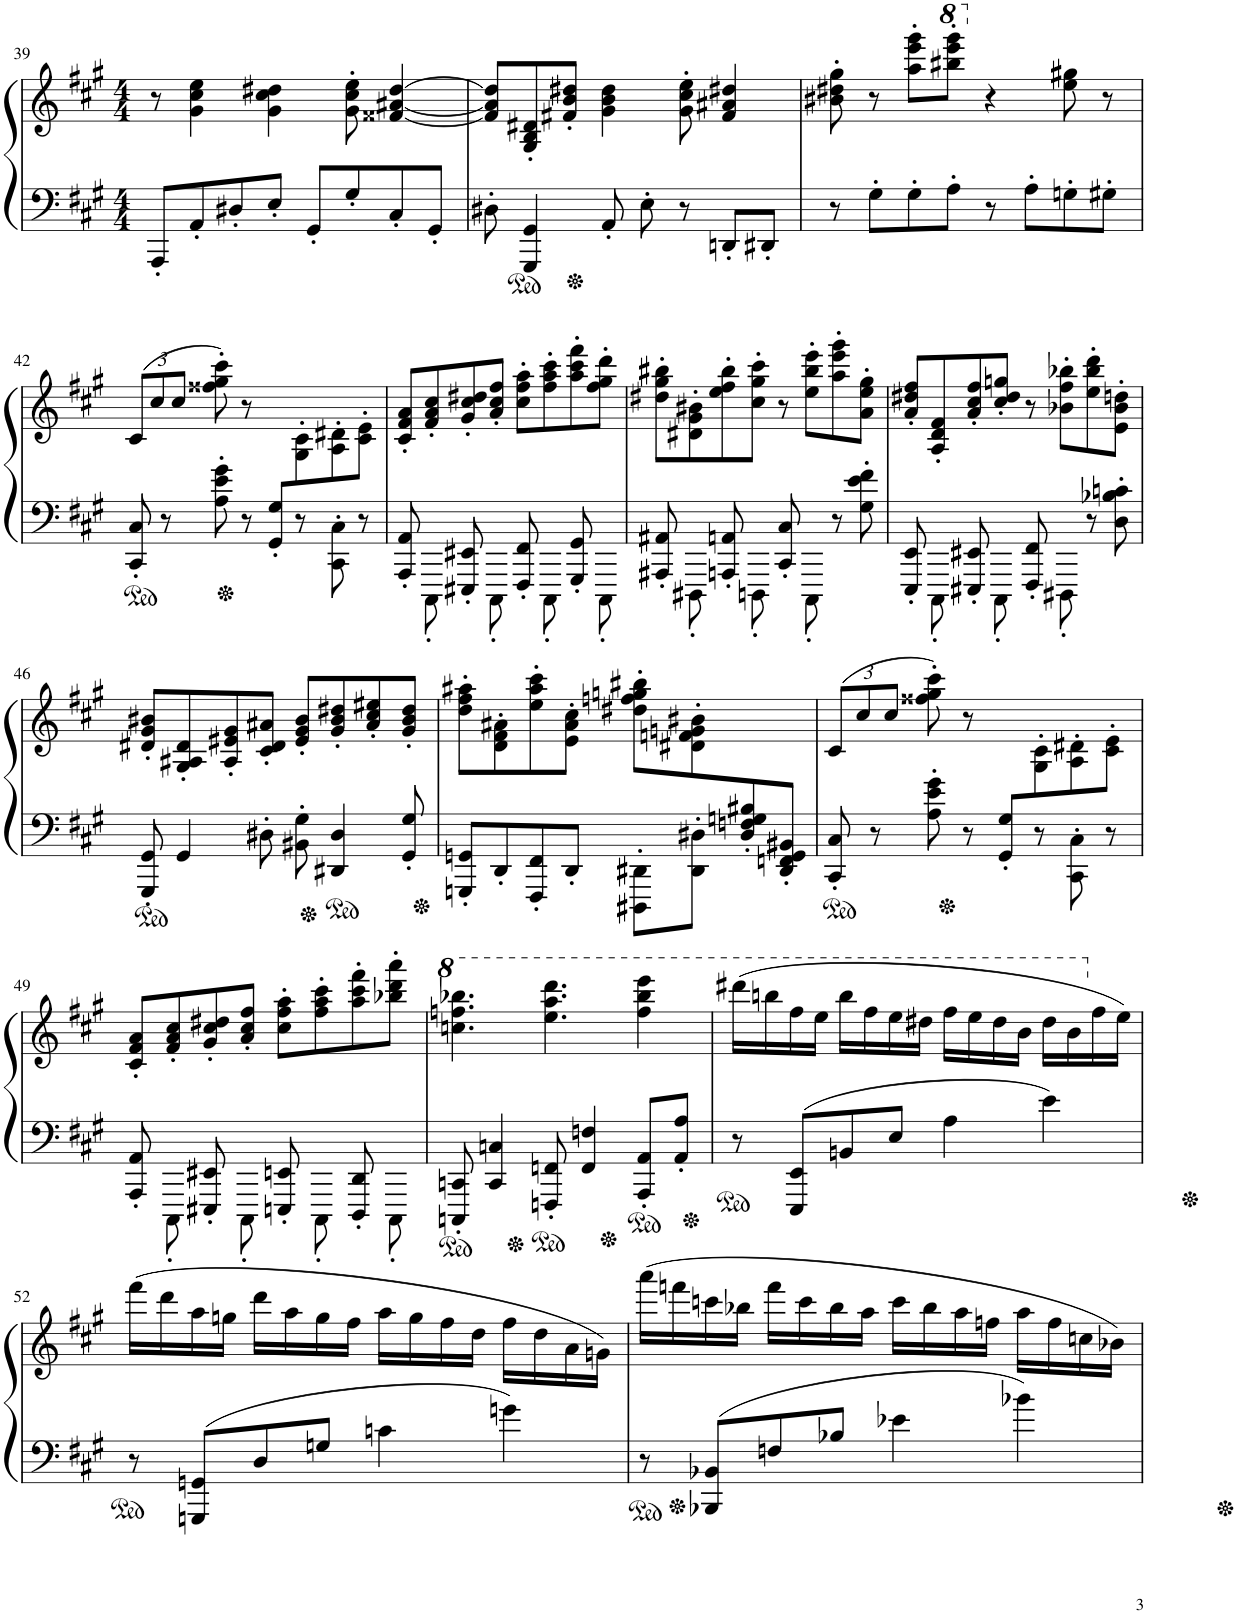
**kern	**kern
*part1	*part1
*staff2	*staff1
*I"Piano	*
*I'Pno.	*
!!LO:PB:g=z
*clefF4	*clefG2
*k[f#c#g#]	*k[f#c#g#]
*M4/4	*M4/4
=39	=39
8AAA'/L	8r
8AA'/	4g#\ 4cc#\ 4ee\
8D#X'/	.
8E'/J	4g#\ 4cc#\ 4dd#X\
8GG#'/L	.
8G#'/	8g#\' 8cc#\' 8ee\'
8C#'/	[4f##X/ [4a#X/ [4dd#/
8GG#'/J	.
=40	=40
8D#X'\	8f##/] 8a#/] 8dd#/]L
4GGG#/ 4GG#/	8G#/' 8B/' 8d#X/'
.	8f#X/' 8b/' 8dd#X/'J
8AA'/	4g#\ 4b\ 4dd#\
8E'\	.
8r	8g#\' 8cc#\' 8ee\'
8DDn'/L	4f#/ 4a#X/ 4dd#X/
8DD#X'/J	.
=41	=41
8r	8b#X\' 8dd#X\' 8gg#\'
8G#'\L	8r
8G#'\	8aa\' 8eee\' 8ggg#\'L
*	*8va
8A'\J	8bbb#X\' 8eeee\' 8gggg#\'J
*	*X8va
8r	4r
8A'\L	.
8Gn'\	8ee\ 8gg#X\
8G#X'\J	8r
!!LO:LB:g=z
=42	=42
*^	*
*	*	*Xbrackettup
2ryy	8CC#/' 8C#/'	(12c#/L
.	.	12cc#/
.	8r	.
.	.	12cc#/J
.	8A\' 8e\' 8g#\'	8ff##X\' 8gg#\' 8ccc#\')
.	8r	8r
8GG#/' 8G#/'L	8ryy	8ryy
4.ryy	8r	8G#\'> 8c#\'>
.	8CC#\' 8C#\'	8A\'> 8d#X\'>
.	8r	8c#\'> 8e\'>J
=43	=43	=43
8AAA/' 8AA/'	8ryy	8c#/' 8f#/' 8a/'L
8ryy	8CCC#'\	8f#/' 8a/' 8cc#/'
8EEE#X/' 8EE#X/'	8ryy	8g#/' 8cc#/' 8dd#X/'
8ryy	8CCC#'\	8a/' 8cc#/' 8ff#/'J
8FFF#/' 8FF#/'	8ryy	8cc#\' 8ff#\' 8aa\'L
8ryy	8CCC#'\	8ff#\' 8aa\' 8ccc#\'
8GGG#/' 8GG#/'	8ryy	8aa\' 8ccc#\' 8fff#\'
8ryy	8CCC#'\	8ff#\' 8gg#\' 8ddd\'J
=44	=44	=44
8AAA#X/' 8AA#X/'	8ryy	8dd#X\' 8gg#\' 8bb#X\'L
8ryy	8DDD#X'\	8d#X\' 8g#\' 8b#X\'
8AAAn/' 8AAn/'	8ryy	8ee\' 8ff#\' 8bb#\'
8ryy	8DDDn'\	8cc#\' 8gg#\' 8ccc#\'J
8CC#/' 8C#/'	8ryy	8r
8ryy	8CCC#'\	8ee\' 8bb#\' 8eee\'L
8r	4ryy	8aa\' 8eee\' 8ggg#\'
8G#\' 8e\' 8f#\'	.	8a\' 8ee\' 8gg#\'J
=45	=45	=45
8EEE/' 8EE/'	8ryy	8a/' 8dd#X/' 8ff#/'L
8ryy	8CCC#'\	8A/' 8d/' 8f#/'
8EEE#X/' 8EE#X/'	8ryy	8a/' 8cc#/' 8ff#/'
8ryy	8CCC#'\	8cc#/' 8dd#/' 8ggn/'J
8FFF#/' 8FF#/'	8ryy	8r
8ryy	8DDD#X'\	8b-X\' 8ff#\' 8bb-X\'L
8r	4ryy	8ee\' 8bb-\' 8ddd\'
8D\' 8B-X\' 8cn\'	.	8e\' 8b-\' 8ddn\'J
*v	*v	*
!!LO:LB:g=z
=46	=46
8GGG#/' 8GG#/'	8d#X/' 8g#/' 8b#X/'L
4GG#/	8G#/' 8A#X/' 8d#/'
.	8A#/' 8e#X/' 8g#/'
8D#X'\	8c#/' 8d#/' 8a#X/'J
8BB#X\' 8G#\'	8e#/' 8g#/' 8b#/'L
4DD#X/ 4D#/	8g#/' 8b#/' 8dd#X/'
.	8a#/' 8cc#/' 8ee#X/'
8GG#/' 8G#/'	8g#/' 8b#/' 8dd#/'J
=47	=47
*^	*
2.ryy	8GGGn/' 8GGn/'L	8dd\' 8ff#\' 8aa#X\'L
.	8DD'/	8d\' 8f#\' 8a#X\'
.	8FFF#/' 8FF#/'	8ee\' 8aa#\' 8ccc#\'
.	8DD'/J	8e\' 8a#\' 8cc#\'J
.	8DDD#X\' 8DD#X\'L	8dd#X\' 8ffn\' 8ggn\' 8bb#X\'L
.	8DD#\' 8D#X\'J	8d#X\' 8fn\' 8gn\' 8b#X\'
8D#/' 8Fn/' 8Gn/' 8B#X/'	4ryy	4ryy
8DD#/' 8FFn/' 8GG/' 8BB#X/'J	.	.
=48	=48	=48
2ryy	8CC#/' 8C#/'	(12c#/L
.	.	12cc#/
.	8r	.
.	.	12cc#/J
.	8A\' 8e\' 8g#\'	8ff##X\' 8gg#\' 8ccc#\')
.	8r	8r
8GG#/' 8G#/'L	8ryy	8ryy
4.ryy	8r	8G#\'> 8c#\'>
.	8CC#\' 8C#\'	8A\'> 8d#X\'>
.	8r	8c#\'> 8e\'>J
!!LO:LB:g=z
=49	=49	=49
8AAA/' 8AA/'	8ryy	8c#/' 8f#/' 8a/'L
8ryy	8CCC#'\	8f#/' 8a/' 8cc#/'
8EEE#X/' 8EE#X/'	8ryy	8g#/' 8cc#/' 8dd#X/'
8ryy	8CCC#'\	8a/' 8cc#/' 8ff#/'J
8EEEn/' 8EEn/'	8ryy	8cc#\' 8ff#\' 8aa\'L
8ryy	8CCC#'\	8ff#\' 8aa\' 8ccc#\'
8DDD/' 8DD/'	8ryy	8aa\' 8ccc#\' 8fff#\'
8ryy	8CCC#'\	8bb-X\' 8ddd\' 8aaa\'J
*v	*v	*
=50	=50
*	*8va
8CCCn/' 8CCn/'	4.cccn\ 4.fffn\ 4.bbb-X\
4CC/ 4Cn/	.
8FFFn/' 8FFn/'	4.eee\ 4.aaa\ 4.dddd\
4FF/ 4Fn/	.
8AAA/' 8AA/'L	4fff\ 4bbb-\ 4eeee\
8AA/' 8A/'J	.
=51	=51
8r	(16dddd#X\LL
.	16bbbn\
8EEE/ 8EE/L	16fff#\
.	16eee\JJ
8BBn/	16bbb\LL
.	16fff#\
8E/J	16eee\
.	16ddd#X\JJ
4A\	16fff#\LL
.	16eee\
.	16ddd#\
.	16bb\JJ
4e\	16ddd#\LL
.	16bb\
*	*X8va
.	16ff#\
.	16ee\JJ)
!!LO:LB:g=z
=52	=52
8r	(16fff#\LL
.	16ddd\
8GGGn/ 8GGn/L	16aa\
.	16ggn\JJ
8D/	16ddd\LL
.	16aa\
8Gn/J	16gg\
.	16ff#\JJ
4cn\	16aa\LL
.	16gg\
.	16ff#\
.	16dd\JJ
4gn\	16ff#\LL
.	16dd\
.	16a\
.	16gn\JJ)
=53	=53
8r	(16aaa\LL
.	16fffn\
8BBB-X/ 8BB-X/L	16cccn\
.	16bb-X\JJ
8Fn/	16fff\LL
.	16ccc\
8B-X/J	16bb-\
.	16aa\JJ
4e-X\	16ccc\LL
.	16bb-\
.	16aa\
.	16ffn\JJ
4b-X\	16aa\LL
.	16ff\
.	16ccn\
.	16b-X\JJ)
=	=
*-	*-
